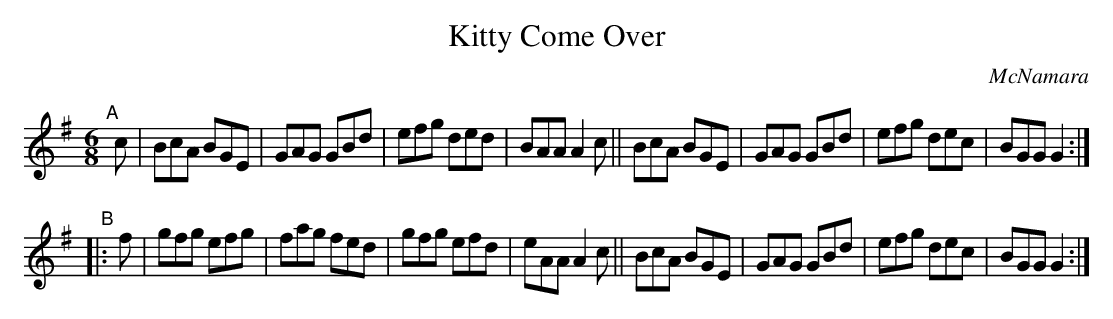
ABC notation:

X:1
T: Kitty Come Over
O: McNamara
M: 6/8
K: G
"^A"[|] c |\
BcA BGE | GAG GBd | efg ded | BAA A2c ||\
BcA BGE | GAG GBd | efg dec | BGG G2 :|
"^B"|: f |\
gfg efg | fag fed | gfg efd | eAA A2c ||\
BcA BGE | GAG GBd | efg dec | BGG G2 :|
